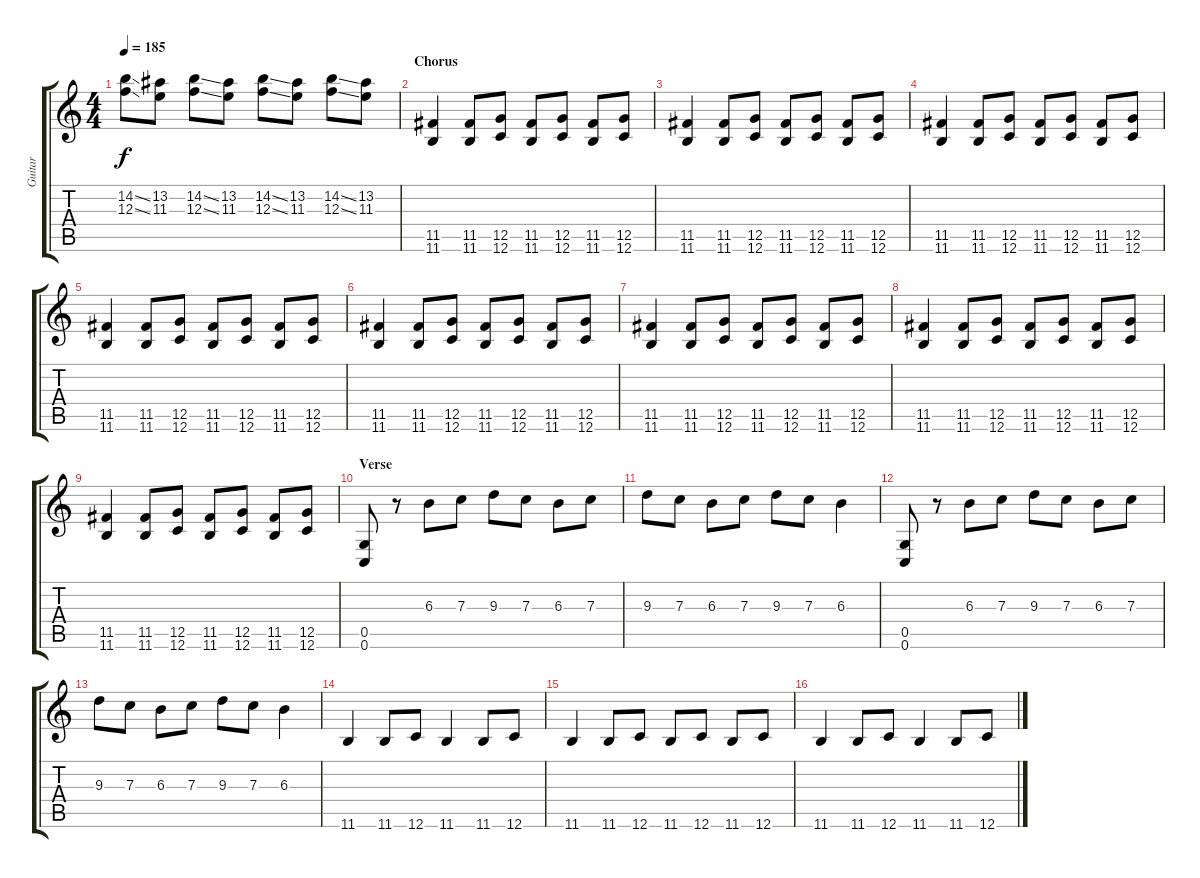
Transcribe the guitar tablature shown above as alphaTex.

\track ("Guitar" "Guitar") {instrument overdrivenguitar}
\staff {score tabs}
\tuning (D4 A3 F3 C3 G2 C2) {hide}
\ts (4 4)
\tempo 185
\clef g2
\ks c
(14.2{ss} 12.3{ss}).8{dy f} (13.2 11.3).8 (14.2{ss} 12.3{ss}).8 (13.2 11.3).8 (14.2{ss} 12.3{ss}).8 (13.2 11.3).8 (14.2{ss} 12.3{ss}).8 (13.2 11.3).8 |
\section ("" "Chorus")
(11.5 11.6).4 (11.5 11.6).8 (12.5 12.6).8 (11.5 11.6).8 (12.5 12.6).8 (11.5 11.6).8 (12.5 12.6).8 |
(11.5 11.6).4 (11.5 11.6).8 (12.5 12.6).8 (11.5 11.6).8 (12.5 12.6).8 (11.5 11.6).8 (12.5 12.6).8 |
(11.5 11.6).4 (11.5 11.6).8 (12.5 12.6).8 (11.5 11.6).8 (12.5 12.6).8 (11.5 11.6).8 (12.5 12.6).8 |
(11.5 11.6).4 (11.5 11.6).8 (12.5 12.6).8 (11.5 11.6).8 (12.5 12.6).8 (11.5 11.6).8 (12.5 12.6).8 |
(11.5 11.6).4 (11.5 11.6).8 (12.5 12.6).8 (11.5 11.6).8 (12.5 12.6).8 (11.5 11.6).8 (12.5 12.6).8 |
(11.5 11.6).4 (11.5 11.6).8 (12.5 12.6).8 (11.5 11.6).8 (12.5 12.6).8 (11.5 11.6).8 (12.5 12.6).8 |
(11.5 11.6).4 (11.5 11.6).8 (12.5 12.6).8 (11.5 11.6).8 (12.5 12.6).8 (11.5 11.6).8 (12.5 12.6).8 |
(11.5 11.6).4 (11.5 11.6).8 (12.5 12.6).8 (11.5 11.6).8 (12.5 12.6).8 (11.5 11.6).8 (12.5 12.6).8 |
\section ("" "Verse")
(0.5 0.6).8 r.8 6.3.8 7.3.8 9.3.8 7.3.8 6.3.8 7.3.8 |
9.3.8 7.3.8 6.3.8 7.3.8 9.3.8 7.3.8 6.3.4 |
(0.5 0.6).8 r.8 6.3.8 7.3.8 9.3.8 7.3.8 6.3.8 7.3.8 |
9.3.8 7.3.8 6.3.8 7.3.8 9.3.8 7.3.8 6.3.4 |
11.6.4 11.6.8 12.6.8 11.6.4 11.6.8 12.6.8 |
11.6.4 11.6.8 12.6.8 11.6.8 12.6.8 11.6.8 12.6.8 |
11.6.4 11.6.8 12.6.8 11.6.4 11.6.8 12.6.8
